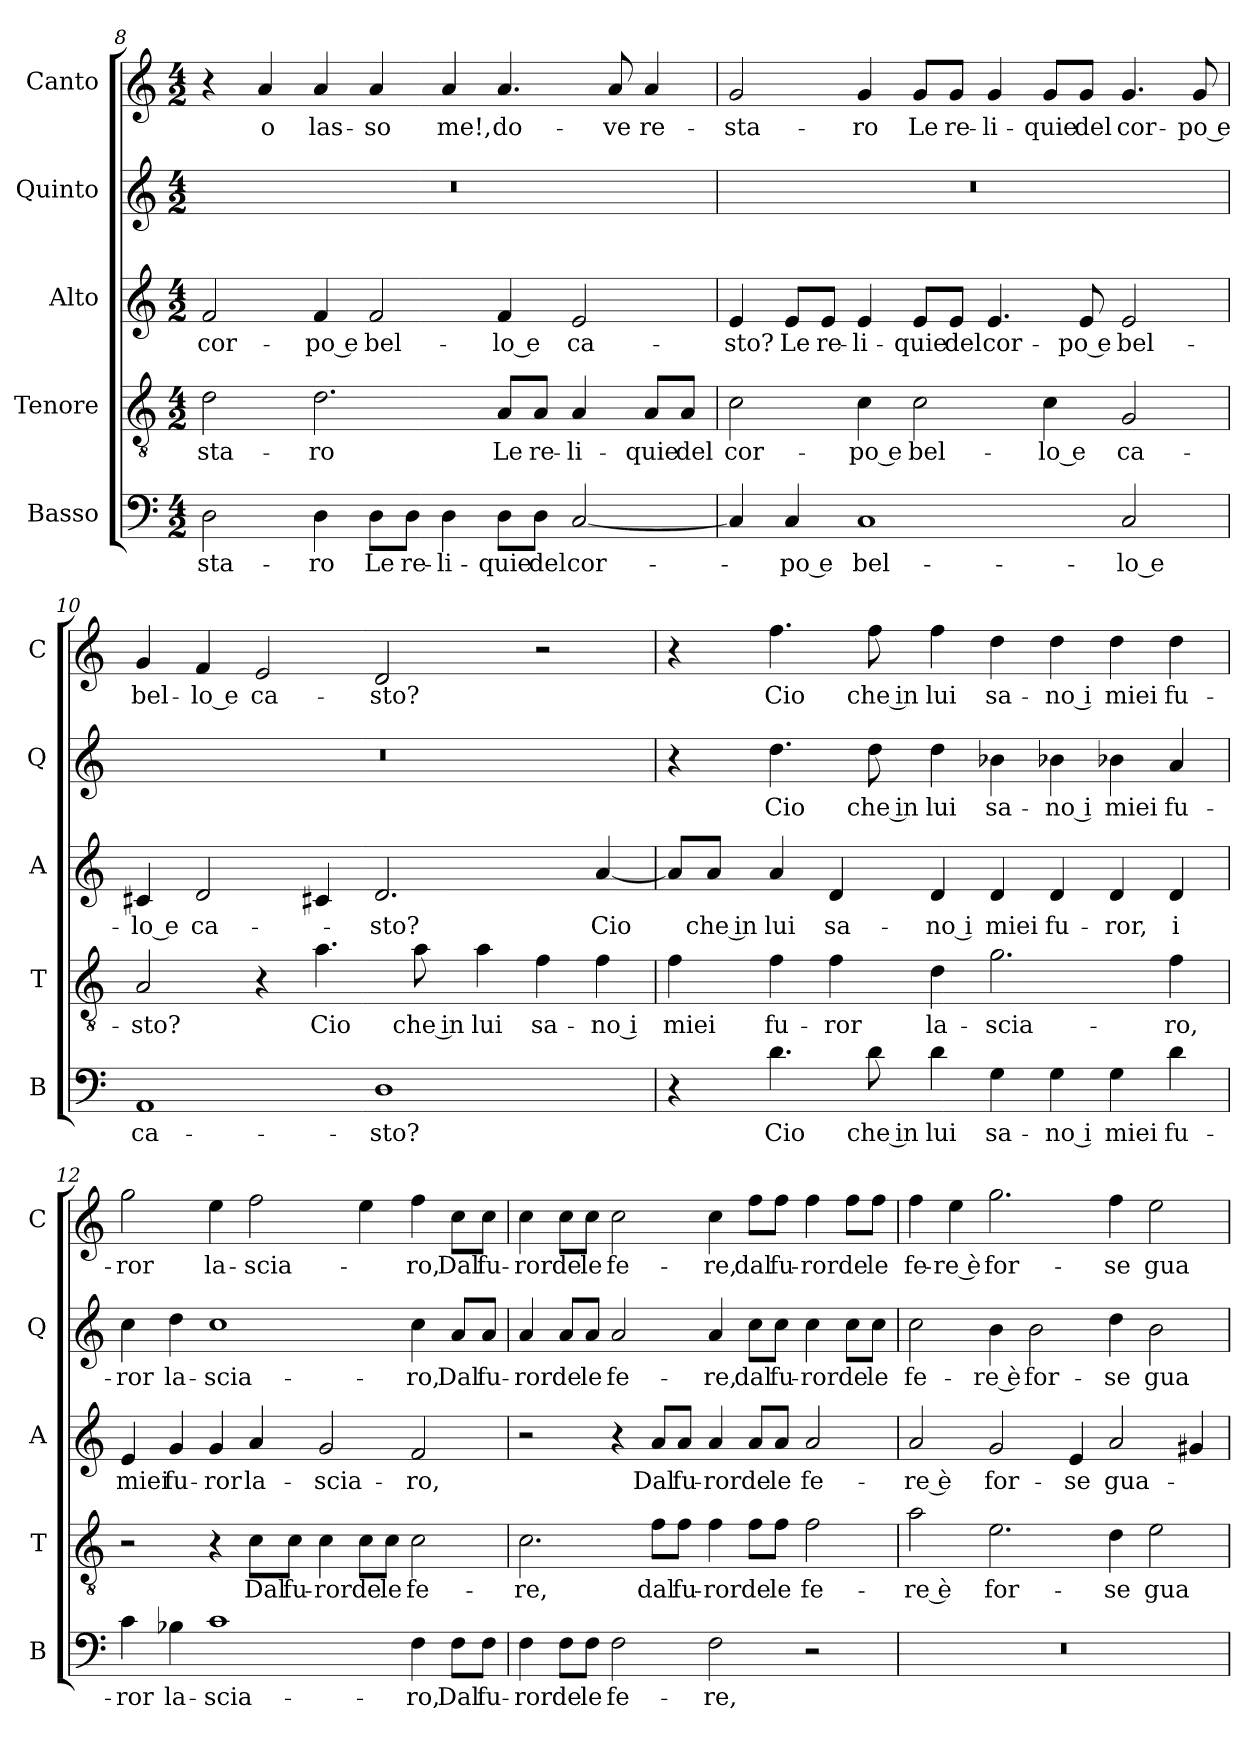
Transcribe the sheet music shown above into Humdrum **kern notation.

**kern	**text	**kern	**text	**kern	**text	**kern	**text	**kern	**text
*part5	*part5	*part4	*part4	*part3	*part3	*part2	*part2	*part1	*part1
*staff5	*staff5	*staff4	*staff4	*staff3	*staff3	*staff2	*staff2	*staff1	*staff1
*I"Basso	*	*I"Tenore	*	*I"Alto	*	*I"Quinto	*	*I"Canto	*
*I'B	*	*I'T	*	*I'A	*	*I'Q	*	*I'C	*
*clefF4	*	*clefGv2	*	*clefG2	*	*clefG2	*	*clefG2	*
*k[]	*	*k[]	*	*k[]	*	*k[]	*	*k[]	*
*C:	*	*C:	*	*C:	*	*C:	*	*C:	*
*M4/2	*	*M4/2	*	*M4/2	*	*M4/2	*	*M4/2	*
=8	=8	=8	=8	=8	=8	=8	=8	=8	=8
2D	-sta-	2d	-sta-	2f	cor-	0r	.	4r	.
.	.	.	.	.	.	.	.	4a	o
4D	-ro	2.d	-ro	4f	-po e	.	.	4a	las-
8D\L	Le	.	.	2f	bel-	.	.	4a	-so
8D\J	re-	.	.	.	.	.	.	.	.
4D	-li-	.	.	.	.	.	.	4a	me!,
8D\L	-quie	8A/L	Le	4f	-lo e	.	.	4.a	do-
8D\J	del	8A/J	re-	.	.	.	.	.	.
[2C	cor-	4A	-li-	2e	ca-	.	.	.	.
.	.	.	.	.	.	.	.	8a	-ve
.	.	8A/L	-quie	.	.	.	.	4a	re-
.	.	8A/J	del	.	.	.	.	.	.
=9	=9	=9	=9	=9	=9	=9	=9	=9	=9
4C]	.	2c	cor-	4e	-sto?	0r	.	2g	-sta-
4C	-po e	.	.	8e/L	Le	.	.	.	.
.	.	.	.	8e/J	re-	.	.	.	.
1C	bel-	4c	-po e	4e	-li-	.	.	4g	-ro
.	.	2c	bel-	8e/L	-quie	.	.	8g/L	Le
.	.	.	.	8e/J	del	.	.	8g/J	re-
.	.	.	.	4.e	cor-	.	.	4g	-li-
.	.	4c	-lo e	.	.	.	.	8g/L	-quie
.	.	.	.	8e	-po e	.	.	8g/J	del
2C	-lo e	2G	ca-	2e	bel-	.	.	4.g	cor-
.	.	.	.	.	.	.	.	8g	-po e
=10	=10	=10	=10	=10	=10	=10	=10	=10	=10
1AA	ca-	2A	-sto?	4c#X	-lo e	0r	.	4g	bel-
.	.	.	.	2d	ca-	.	.	4f	-lo e
.	.	4r	.	.	.	.	.	2e	ca-
.	.	4.a	Cio	4c#X	.	.	.	.	.
1D	-sto?	.	.	2.d	-sto?	.	.	2d	-sto?
.	.	8a	che in	.	.	.	.	.	.
.	.	4a	lui	.	.	.	.	.	.
.	.	4f	sa-	.	.	.	.	2r	.
.	.	4f	-no i	[4a	Cio	.	.	.	.
=11	=11	=11	=11	=11	=11	=11	=11	=11	=11
4r	.	4f	miei	8a/L]	.	4r	.	4r	.
.	.	.	.	8a/J	che in	.	.	.	.
4.d	Cio	4f	fu-	4a	lui	4.dd	Cio	4.ff	Cio
.	.	4f	-ror	4d	sa-	.	.	.	.
8d	che in	.	.	.	.	8dd	che in	8ff	che in
4d	lui	4d	la-	4d	-no i	4dd	lui	4ff	lui
4G	sa-	2.g	-scia-	4d	miei	4b-X	sa-	4dd	sa-
4G	-no i	.	.	4d	fu-	4b-X	-no i	4dd	-no i
4G	miei	.	.	4d	-ror,	4b-X	miei	4dd	miei
4d	fu-	4f	-ro,	4d	i	4a	fu-	4dd	fu-
=12	=12	=12	=12	=12	=12	=12	=12	=12	=12
4c	-ror	2r	.	4e	miei	4cc	-ror	2gg	-ror
4B-X	la-	.	.	4g	fu-	4dd	la-	.	.
1c	-scia-	4r	.	4g	-ror	1cc	-scia-	4ee	la-
.	.	8c\L	Dal	4a	la-	.	.	2ff	-scia-
.	.	8c\J	fu-	.	.	.	.	.	.
.	.	4c	-ror	2g	-scia-	.	.	.	.
.	.	8c\L	de	.	.	.	.	4ee	.
.	.	8c\J	le	.	.	.	.	.	.
4F	-ro,	2c	fe-	2f	-ro,	4cc	-ro,	4ff	-ro,
8F\L	Dal	.	.	.	.	8a/L	Dal	8cc\L	Dal
8F\J	fu-	.	.	.	.	8a/J	fu-	8cc\J	fu-
=13	=13	=13	=13	=13	=13	=13	=13	=13	=13
4F	-ror	2.c	-re,	2r	.	4a	-ror	4cc	-ror
8F\L	de	.	.	.	.	8a/L	de	8cc\L	de
8F\J	le	.	.	.	.	8a/J	le	8cc\J	le
2F	fe-	.	.	4r	.	2a	fe-	2cc	fe-
.	.	8f\L	dal	8a/L	Dal	.	.	.	.
.	.	8f\J	fu-	8a/J	fu-	.	.	.	.
2F	-re,	4f	-ror	4a	-ror	4a	-re,	4cc	-re,
.	.	8f\L	de	8a/L	de	8cc\L	dal	8ff\L	dal
.	.	8f\J	le	8a/J	le	8cc\J	fu-	8ff\J	fu-
2r	.	2f	fe-	2a	fe-	4cc	-ror	4ff	-ror
.	.	.	.	.	.	8cc\L	de	8ff\L	de
.	.	.	.	.	.	8cc\J	le	8ff\J	le
=14	=14	=14	=14	=14	=14	=14	=14	=14	=14
0r	.	2a	-re è	2a	-re è	2cc	fe-	4ff	fe-
.	.	.	.	.	.	.	.	4ee	-re è
.	.	2.e	for-	2g	for-	4b	-re è	2.gg	for-
.	.	.	.	.	.	2b	for-	.	.
.	.	.	.	4e	-se	.	.	.	.
.	.	4d	-se	2a	gua-	4dd	-se	4ff	-se
.	.	2e	gua-	.	.	2b	gua-	2ee	gua-
.	.	.	.	4g#X	.	.	.	.	.
=	=	=	=	=	=	=	=	=	=
*-	*-	*-	*-	*-	*-	*-	*-	*-	*-
